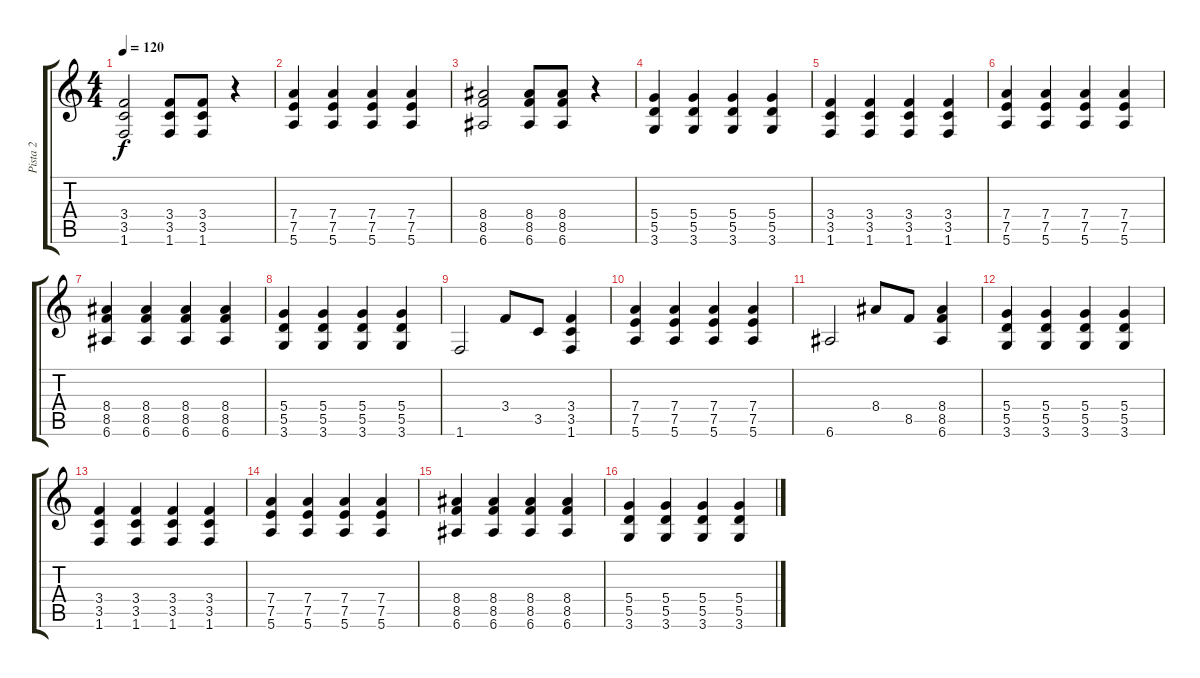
\track ("Pista 2" "Pista 2") {instrument acousticguitarnylon}
\staff {score tabs}
\tuning (E4 B3 G3 D3 A2 E2) {hide}
\ts (4 4)
\tempo 120
\clef g2
\ks c
(3.4 3.5 1.6).2{dy f instrument acousticguitarnylon} (3.4 3.5 1.6).8 (3.4 3.5 1.6).8 r.4 |
(7.4 7.5 5.6).4 (7.4 7.5 5.6).4 (7.4 7.5 5.6).4 (7.4 7.5 5.6).4 |
(8.4 8.5 6.6).2 (8.4 8.5 6.6).8 (8.4 8.5 6.6).8 r.4 |
(5.4 5.5 3.6).4 (5.4 5.5 3.6).4 (5.4 5.5 3.6).4 (5.4 5.5 3.6).4 |
(3.4 3.5 1.6).4 (3.4 3.5 1.6).4 (3.4 3.5 1.6).4 (3.4 3.5 1.6).4 |
(7.4 7.5 5.6).4 (7.4 7.5 5.6).4 (7.4 7.5 5.6).4 (7.4 7.5 5.6).4 |
(8.4 8.5 6.6).4 (8.4 8.5 6.6).4 (8.4 8.5 6.6).4 (8.4 8.5 6.6).4 |
(5.4 5.5 3.6).4 (5.4 5.5 3.6).4 (5.4 5.5 3.6).4 (5.4 5.5 3.6).4 |
1.6.2 3.4.8 3.5.8 (3.4 3.5 1.6).4 |
(7.4 7.5 5.6).4 (7.4 7.5 5.6).4 (7.4 7.5 5.6).4 (7.4 7.5 5.6).4 |
6.6.2 8.4.8 8.5.8 (8.4 8.5 6.6).4 |
(5.4 5.5 3.6).4 (5.4 5.5 3.6).4 (5.4 5.5 3.6).4 (5.4 5.5 3.6).4 |
(3.4 3.5 1.6).4 (3.4 3.5 1.6).4 (3.4 3.5 1.6).4 (3.4 3.5 1.6).4 |
(7.4 7.5 5.6).4 (7.4 7.5 5.6).4 (7.4 7.5 5.6).4 (7.4 7.5 5.6).4 |
(8.4 8.5 6.6).4 (8.4 8.5 6.6).4 (8.4 8.5 6.6).4 (8.4 8.5 6.6).4 |
(5.4 5.5 3.6).4 (5.4 5.5 3.6).4 (5.4 5.5 3.6).4 (5.4 5.5 3.6).4
